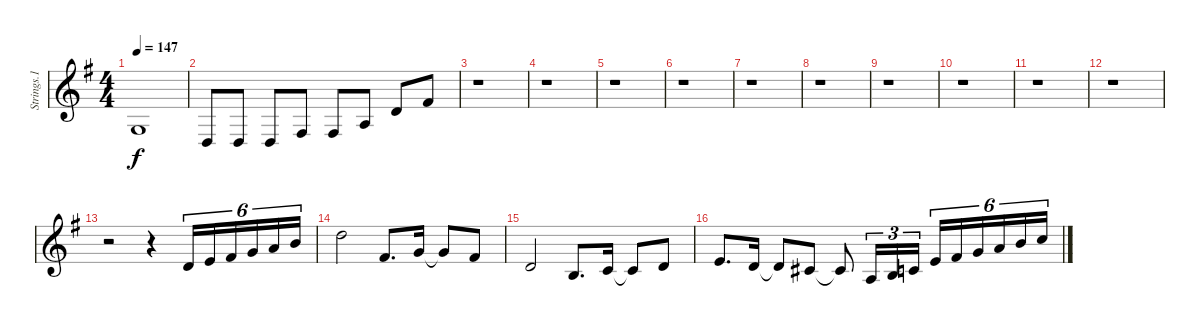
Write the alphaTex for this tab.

\track ("Strings.1" "Strings.1") {instrument stringensemble1}
\staff {score}
\tuning (E4 B3 G3 D3 A2 E2) {hide}
\ts (4 4)
\tempo 147
\clef g2
\ks eminor
0.3.1{dy f} |
0.4.8 0.4.8 0.4.8 4.4.8 4.4.8 2.3.8 3.2.8 2.1.8 |
r.1 |
r.1 |
r.1 |
r.1 |
r.1 |
r.1 |
r.1 |
r.1 |
r.1 |
r.1 |
r.2 r.4 3.2.16{tu (6 4)} 0.1.16{tu (6 4)} 2.1.16{tu (6 4)} 3.1.16{tu (6 4)} 5.1.16{tu (6 4)} 7.1.16{tu (6 4)} |
10.1.2 2.1.8{d} 3.1.16 3.1{t}.8 2.1.8 |
3.2.2 0.2.8{d} 1.2.16 1.2{t}.8 3.2.8 |
0.1.8{d} 3.2.16 3.2{t}.8 2.2.8 2.2{t}.8 2.3.16{tu (3 2)} 0.2.16{tu (3 2)} 1.2.16{tu (3 2)} 0.1.16{tu (6 4)} 2.1.16{tu (6 4)} 3.1.16{tu (6 4)} 5.1.16{tu (6 4)} 7.1.16{tu (6 4)} 8.1.16{tu (6 4)}
